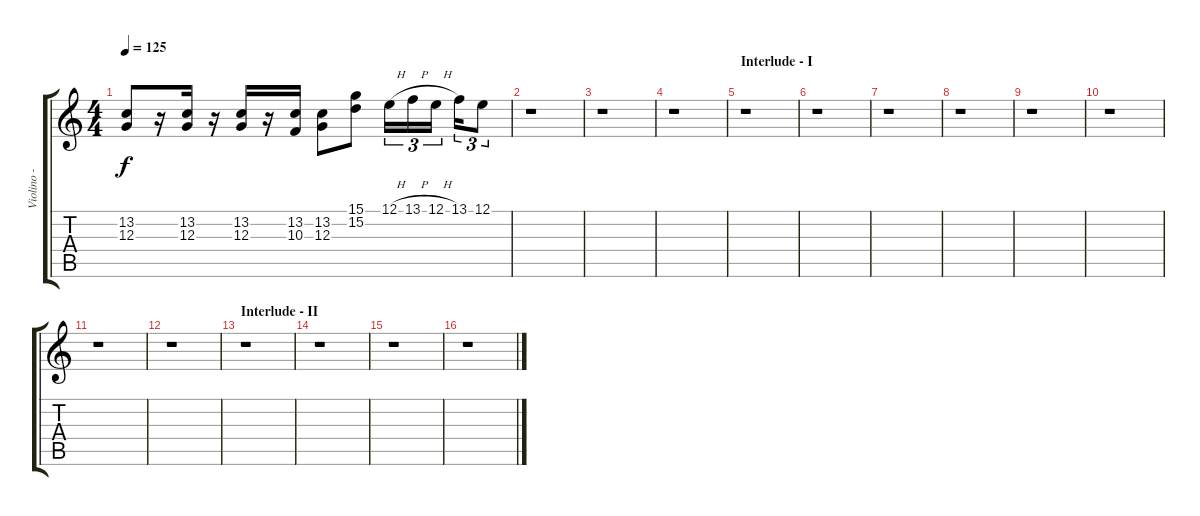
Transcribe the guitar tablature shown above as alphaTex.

\track ("Violino - Violin" "Violino - ") {instrument violin}
\staff {score tabs}
\tuning (E4 B3 G3 D3 A2 E2) {hide}
\ts (4 4)
\tempo 125
\clef g2
\ks c
(13.2 12.3).8{dy f} r.16 (13.2 12.3).16 r.16 (13.2 12.3).16 r.16 (13.2 10.3).16 (13.2 12.3).8 (15.1 15.2).8 12.1{h}.16{tu (3 2)} 13.1{h}.16{tu (3 2)} 12.1{h}.16{tu (3 2)} 13.1.16{tu (3 2)} 12.1.8{tu (3 2)} |
r.1 |
r.1 |
r.1 |
\section ("" "Interlude - I")
r.1 |
r.1 |
r.1 |
r.1 |
r.1 |
r.1 |
r.1 |
r.1 |
\section ("" "Interlude - II")
r.1 |
r.1 |
r.1 |
r.1
